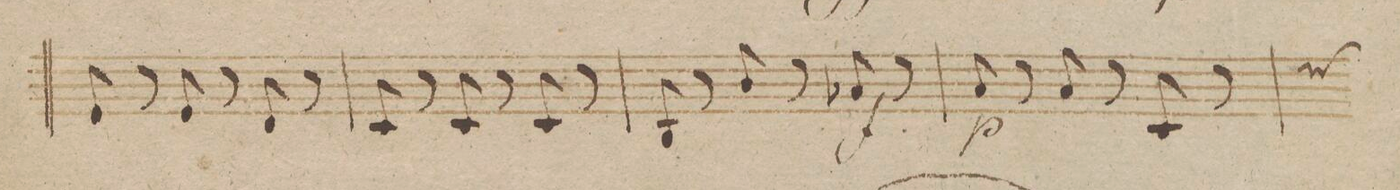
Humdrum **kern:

**kern	**dynam
*I"Viola.	*
*clefC3	*
*k[b-]	*
*M3/4	*
8F/	.
8r	.
8F/	.
8r	.
8E/	.
8r	.
=18	=18
8D/	.
8r	.
8D/	.
8r	.
8D/	.
8r	.
=19	=19
8C/	.
8r	.
8c/	.
8r	.
8B-X/	f
8r	.
=20	=20
8B-/	p
8r	.
8B-/	.
8r	.
8D/	.
8r	.
*custos	*
=21	=21
*-	*-
